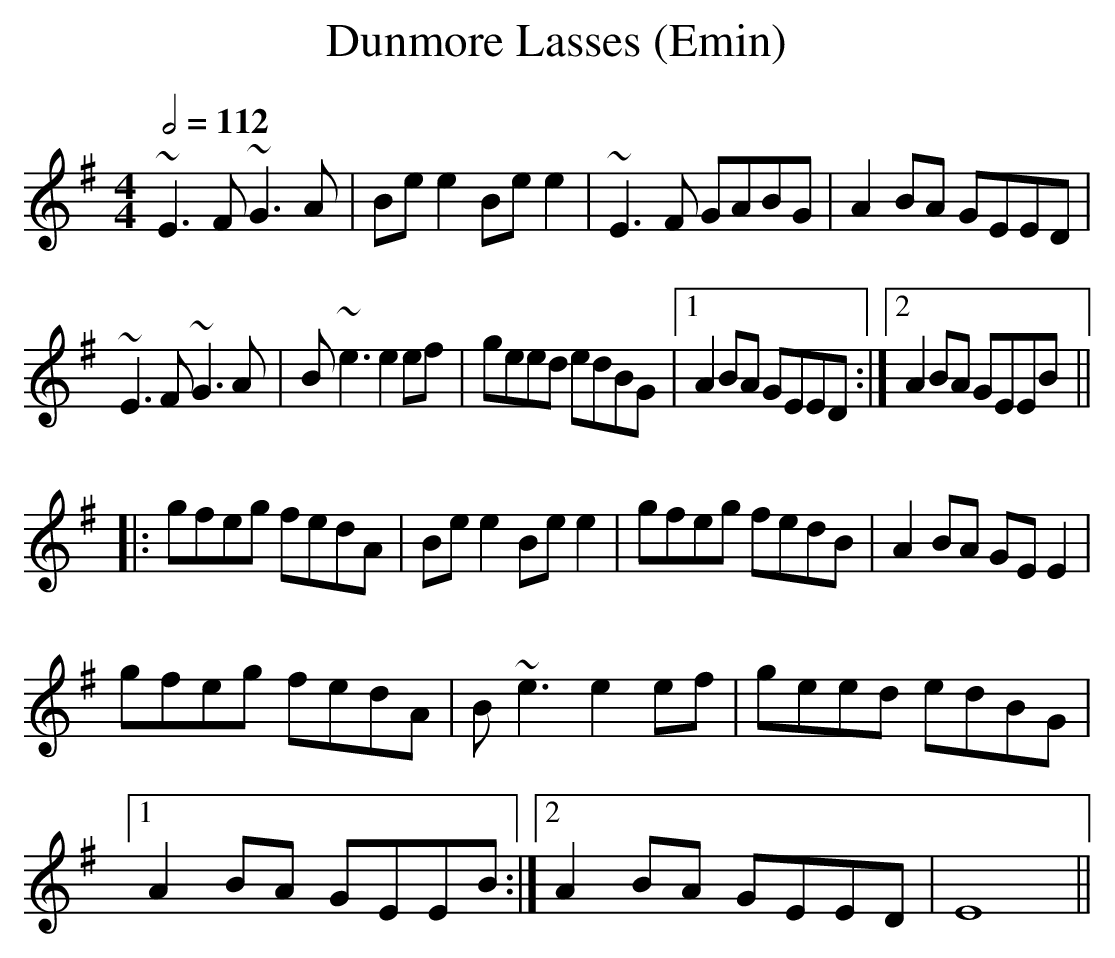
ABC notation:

X:1
T:Dunmore Lasses (Emin)
Q:1/2=112
M:4/4
L:1/8
K:Emin
~E3F ~G3A|Bee2 Bee2|~E3F GABG|A2BA GEED|
~E3F ~G3A|B~e3 e2ef|geed edBG|1A2BA GEED:|2A2BA GEEB||
|:gfeg fedA|Bee2 Bee2|gfeg fedB|A2BA GEE2|
gfeg fedA|B~e3 e2ef|geed edBG|1A2BA GEEB:|2A2BA GEED|E8||
